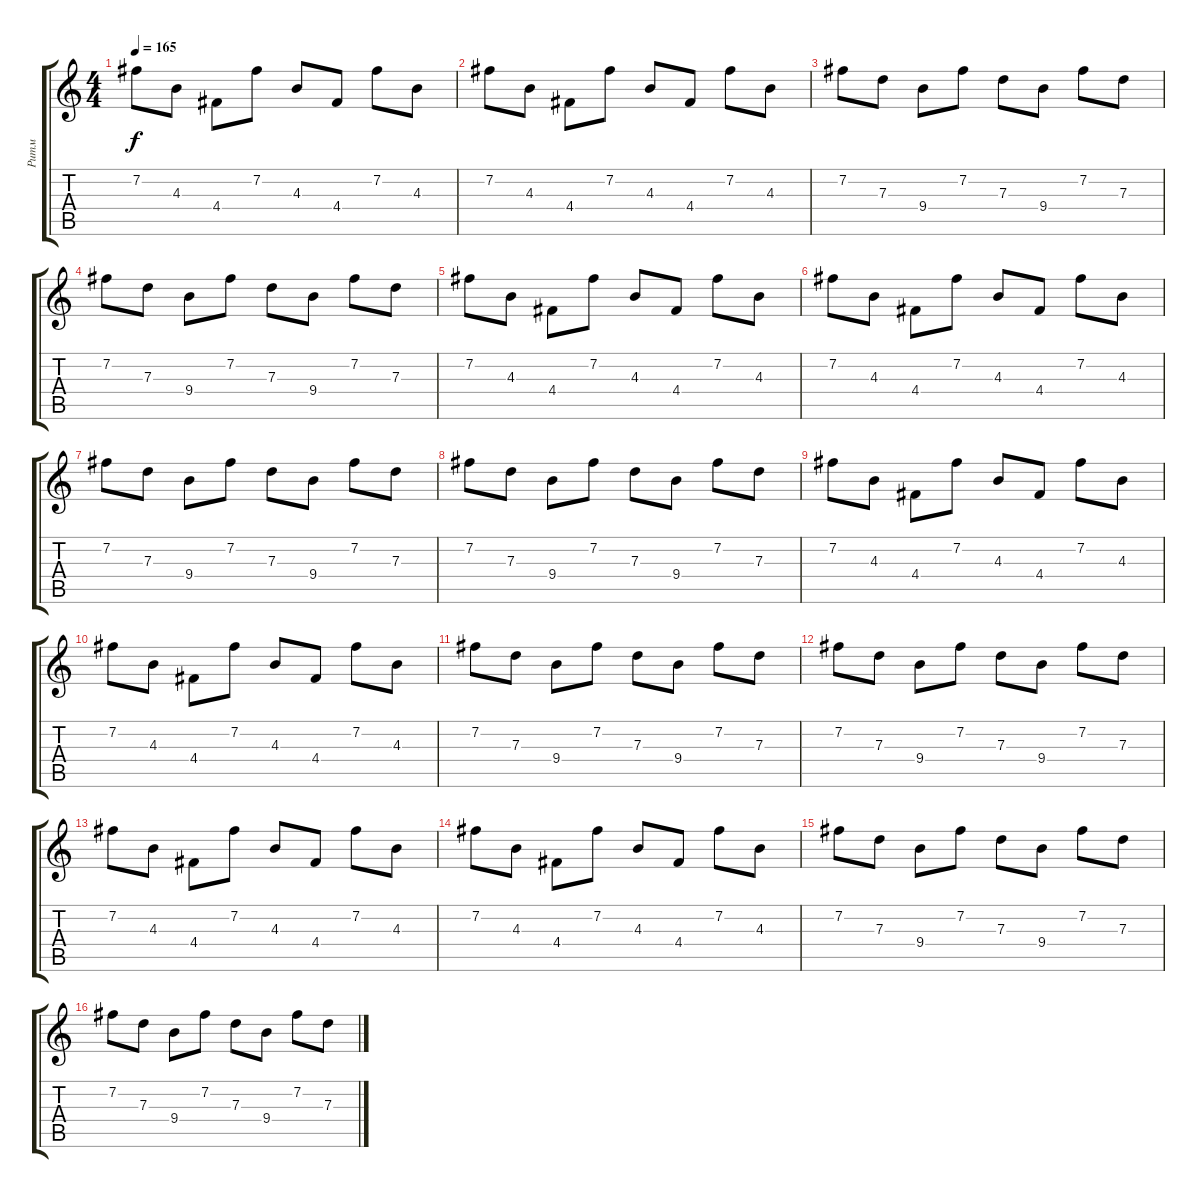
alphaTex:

\track ("Ритм" "Ритм") {instrument electricguitarclean}
\staff {score tabs}
\tuning (E4 B3 G3 D3 A2 E2) {hide}
\ts (4 4)
\tempo 165
\clef g2
\ks c
7.2.8{dy f} 4.3.8 4.4.8 7.2.8 4.3.8 4.4.8 7.2.8 4.3.8 |
7.2.8 4.3.8 4.4.8 7.2.8 4.3.8 4.4.8 7.2.8 4.3.8 |
7.2.8 7.3.8 9.4.8 7.2.8 7.3.8 9.4.8 7.2.8 7.3.8 |
7.2.8 7.3.8 9.4.8 7.2.8 7.3.8 9.4.8 7.2.8 7.3.8 |
7.2.8 4.3.8 4.4.8 7.2.8 4.3.8 4.4.8 7.2.8 4.3.8 |
7.2.8 4.3.8 4.4.8 7.2.8 4.3.8 4.4.8 7.2.8 4.3.8 |
7.2.8 7.3.8 9.4.8 7.2.8 7.3.8 9.4.8 7.2.8 7.3.8 |
7.2.8 7.3.8 9.4.8 7.2.8 7.3.8 9.4.8 7.2.8 7.3.8 |
7.2.8 4.3.8 4.4.8 7.2.8 4.3.8 4.4.8 7.2.8 4.3.8 |
7.2.8 4.3.8 4.4.8 7.2.8 4.3.8 4.4.8 7.2.8 4.3.8 |
7.2.8 7.3.8 9.4.8 7.2.8 7.3.8 9.4.8 7.2.8 7.3.8 |
7.2.8 7.3.8 9.4.8 7.2.8 7.3.8 9.4.8 7.2.8 7.3.8 |
7.2.8 4.3.8 4.4.8 7.2.8 4.3.8 4.4.8 7.2.8 4.3.8 |
7.2.8 4.3.8 4.4.8 7.2.8 4.3.8 4.4.8 7.2.8 4.3.8 |
7.2.8 7.3.8 9.4.8 7.2.8 7.3.8 9.4.8 7.2.8 7.3.8 |
7.2.8 7.3.8 9.4.8 7.2.8 7.3.8 9.4.8 7.2.8 7.3.8
